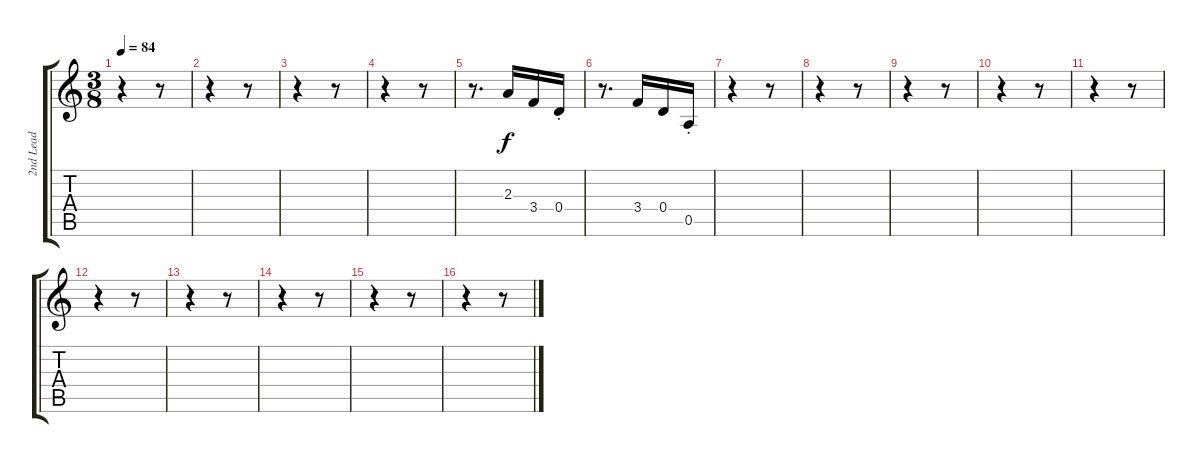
\track ("2nd Lead" "2nd Lead") {instrument electricguitarjazz}
\staff {score tabs}
\tuning (E4 B3 G3 D3 A2 F2) {hide}
\ts (3 8)
\tempo 84
\clef g2
\ks c
r.4{dy f} r.8 |
r.4 r.8 |
r.4 r.8 |
r.4 r.8 |
r.8{d} 2.3.16 3.4.16 0.4{st}.16 |
r.8{d} 3.4.16 0.4.16 0.5{st}.16 |
r.4 r.8 |
r.4 r.8 |
r.4 r.8 |
r.4 r.8 |
r.4 r.8 |
r.4 r.8 |
r.4 r.8 |
r.4 r.8 |
r.4 r.8 |
r.4 r.8
